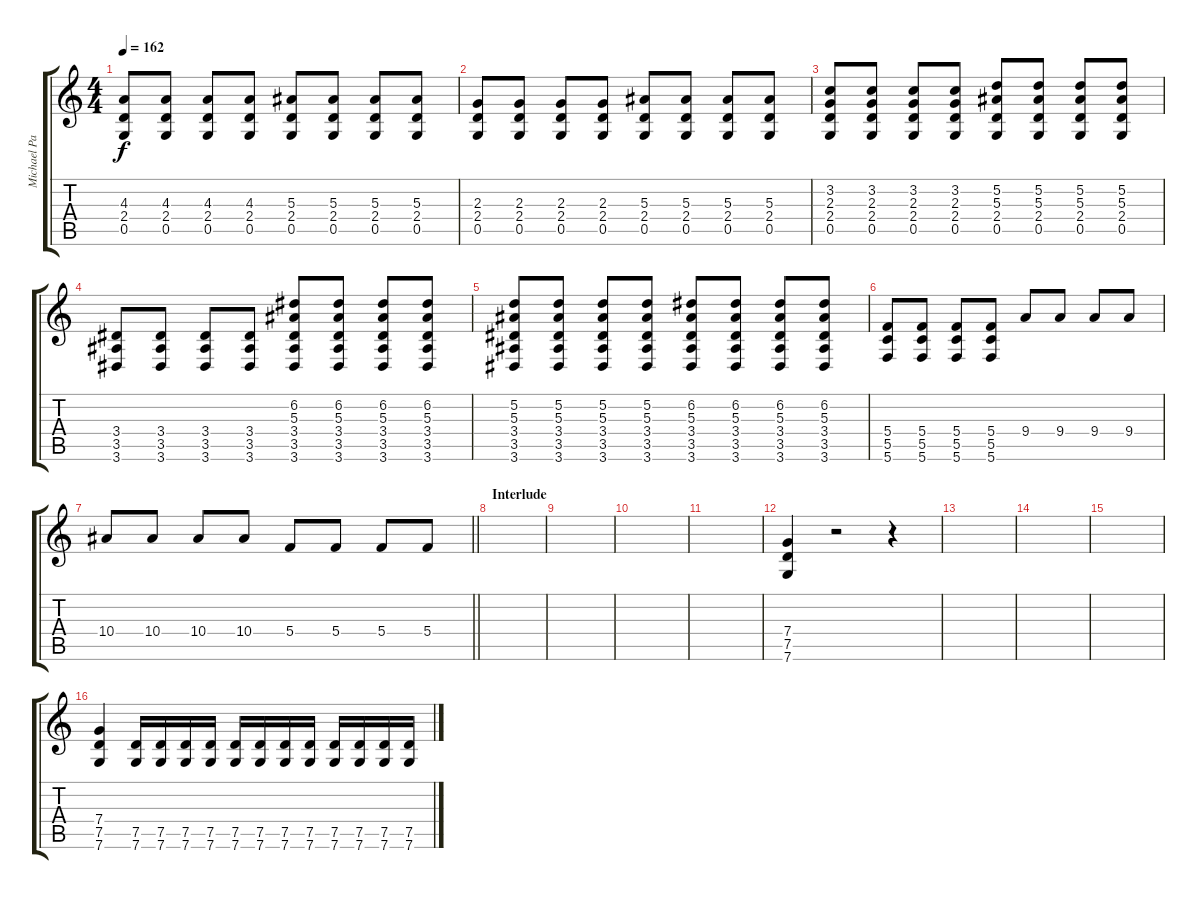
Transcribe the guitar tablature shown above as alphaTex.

\track ("Michael Padget" "Michael Pa") {instrument distortionguitar}
\staff {score tabs}
\tuning (D4 A3 F3 C3 G2 C2) {hide}
\ts (4 4)
\tempo 162
\clef g2
\ks c
(4.3 2.4 0.5).8{dy f instrument distortionguitar} (4.3 2.4 0.5).8 (4.3 2.4 0.5).8 (4.3 2.4 0.5).8 (5.3 2.4 0.5).8 (5.3 2.4 0.5).8 (5.3 2.4 0.5).8 (5.3 2.4 0.5).8 |
(2.3 2.4 0.5).8{volume 13} (2.3 2.4 0.5).8 (2.3 2.4 0.5).8 (2.3 2.4 0.5).8 (5.3 2.4 0.5).8 (5.3 2.4 0.5).8 (5.3 2.4 0.5).8 (5.3 2.4 0.5).8 |
(3.2 2.3 2.4 0.5).8{instrument distortionguitar} (3.2 2.3 2.4 0.5).8 (3.2 2.3 2.4 0.5).8 (3.2 2.3 2.4 0.5).8 (5.2 5.3 2.4 0.5).8 (5.2 5.3 2.4 0.5).8 (5.2 5.3 2.4 0.5).8 (5.2 5.3 2.4 0.5).8 |
(3.4 3.5 3.6).8 (3.4 3.5 3.6).8 (3.4 3.5 3.6).8 (3.4 3.5 3.6).8 (6.2 5.3 3.4 3.5 3.6).8 (6.2 5.3 3.4 3.5 3.6).8 (6.2 5.3 3.4 3.5 3.6).8 (6.2 5.3 3.4 3.5 3.6).8 |
(5.2 5.3 3.4 3.5 3.6).8 (5.2 5.3 3.4 3.5 3.6).8 (5.2 5.3 3.4 3.5 3.6).8 (5.2 5.3 3.4 3.5 3.6).8 (6.2 5.3 3.4 3.5 3.6).8 (6.2 5.3 3.4 3.5 3.6).8 (6.2 5.3 3.4 3.5 3.6).8 (6.2 5.3 3.4 3.5 3.6).8 |
(5.4 5.5 5.6).8 (5.4 5.5 5.6).8 (5.4 5.5 5.6).8 (5.4 5.5 5.6).8 9.4.8 9.4.8 9.4.8 9.4.8 |
\barLineRight lightlight
10.4.8 10.4.8 10.4.8 10.4.8 5.4.8 5.4.8 5.4.8 5.4.8 |
\section ("" "Interlude")
|
|
|
|
(7.4 7.5 7.6).4 r.2 r.4 |
|
|
|
(7.4 7.5 7.6).4 (7.5 7.6).16 (7.5 7.6).16 (7.5 7.6).16 (7.5 7.6).16 (7.5 7.6).16 (7.5 7.6).16 (7.5 7.6).16 (7.5 7.6).16 (7.5 7.6).16 (7.5 7.6).16 (7.5 7.6).16 (7.5 7.6).16
